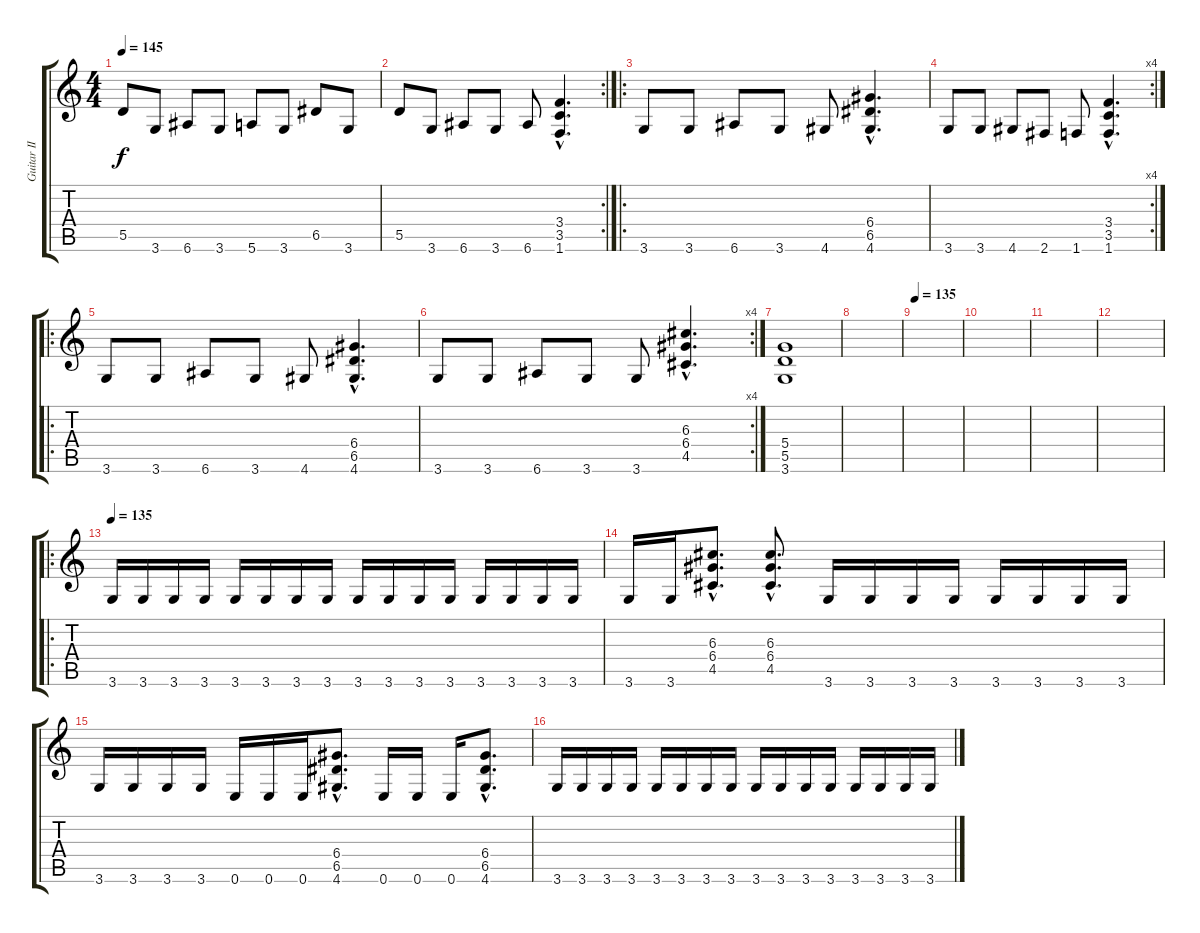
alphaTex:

\track ("Guitar II" "Guitar II") {instrument overdrivenguitar}
\staff {score tabs}
\tuning (E4 B3 G3 D3 A2 E2) {hide}
\ts (4 4)
\tempo 145
\clef g2
\ks c
5.5.8{dy f} 3.6.8 6.6.8 3.6.8 5.6.8 3.6.8 6.5.8 3.6.8 |
\rc 2
5.5.8 3.6.8 6.6.8 3.6.8 6.6.8 (3.4{hac} 3.5{hac} 1.6{hac}).4{d} |
\ro
3.6.8 3.6.8 6.6.8 3.6.8 4.6.8 (6.4{hac} 6.5{hac} 4.6{hac}).4{d} |
\rc 4
3.6.8 3.6.8 4.6.8 2.6.8 1.6.8 (3.4{hac} 3.5{hac} 1.6{hac}).4{d} |
\ro
3.6.8 3.6.8 6.6.8 3.6.8 4.6.8 (6.4{hac} 6.5{hac} 4.6{hac}).4{d} |
\rc 4
3.6.8 3.6.8 6.6.8 3.6.8 3.6.8 (6.3{hac} 6.4{hac} 4.5{hac}).4{d} |
(5.4 5.5 3.6).1 |
|
\tempo 135
|
|
|
|
\ro
\tempo 135
3.6.16 3.6.16 3.6.16 3.6.16 3.6.16 3.6.16 3.6.16 3.6.16 3.6.16 3.6.16 3.6.16 3.6.16 3.6.16 3.6.16 3.6.16 3.6.16 |
3.6.16 3.6.16 (6.3{hac} 6.4{hac} 4.5{hac}).8{d} (6.3{hac} 6.4{hac} 4.5{hac}).8{d} 3.6.16 3.6.16 3.6.16 3.6.16 3.6.16 3.6.16 3.6.16 3.6.16 |
3.6.16 3.6.16 3.6.16 3.6.16 0.6.16 0.6.16 0.6.16 (6.4{hac} 6.5{hac} 4.6{hac}).8{d} 0.6.16 0.6.16 0.6.16 (6.4{hac} 6.5{hac} 4.6{hac}).8{d} |
3.6.16 3.6.16 3.6.16 3.6.16 3.6.16 3.6.16 3.6.16 3.6.16 3.6.16 3.6.16 3.6.16 3.6.16 3.6.16 3.6.16 3.6.16 3.6.16
